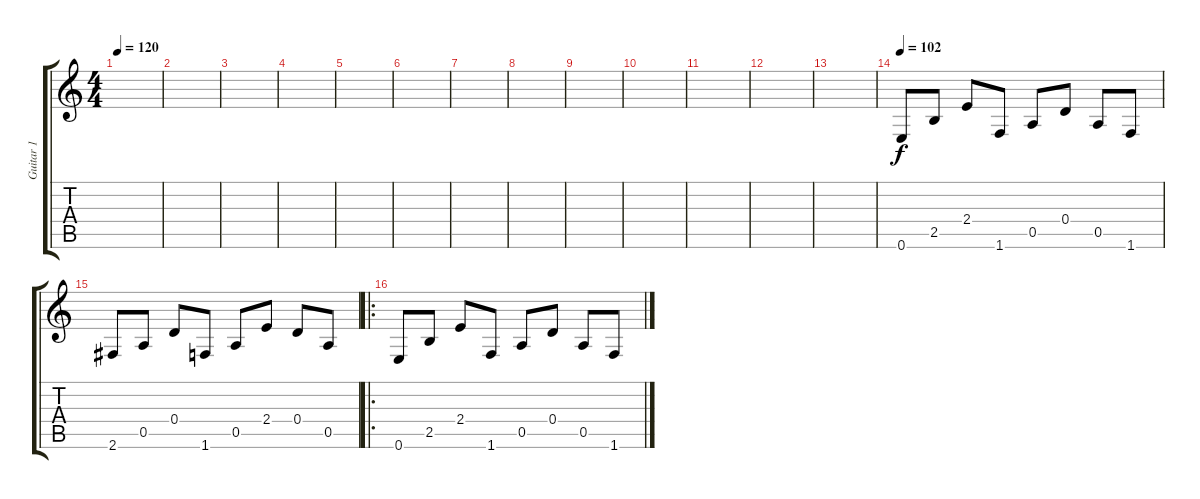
\track ("Guitar 1" "Guitar 1") {instrument electricguitarclean}
\staff {score tabs}
\tuning (E4 B3 G3 D3 A2 E2) {hide}
\ts (4 4)
\tempo 120
\clef g2
\ks c
|
|
|
|
|
|
|
|
|
|
|
|
|
\tempo 102
0.6.8 2.5.8 2.4.8 1.6.8 0.5.8 0.4.8 0.5.8 1.6.8 |
2.6.8 0.5.8 0.4.8 1.6.8 0.5.8 2.4.8 0.4.8 0.5.8 |
\ro
0.6.8 2.5.8 2.4.8 1.6.8 0.5.8 0.4.8 0.5.8 1.6.8
